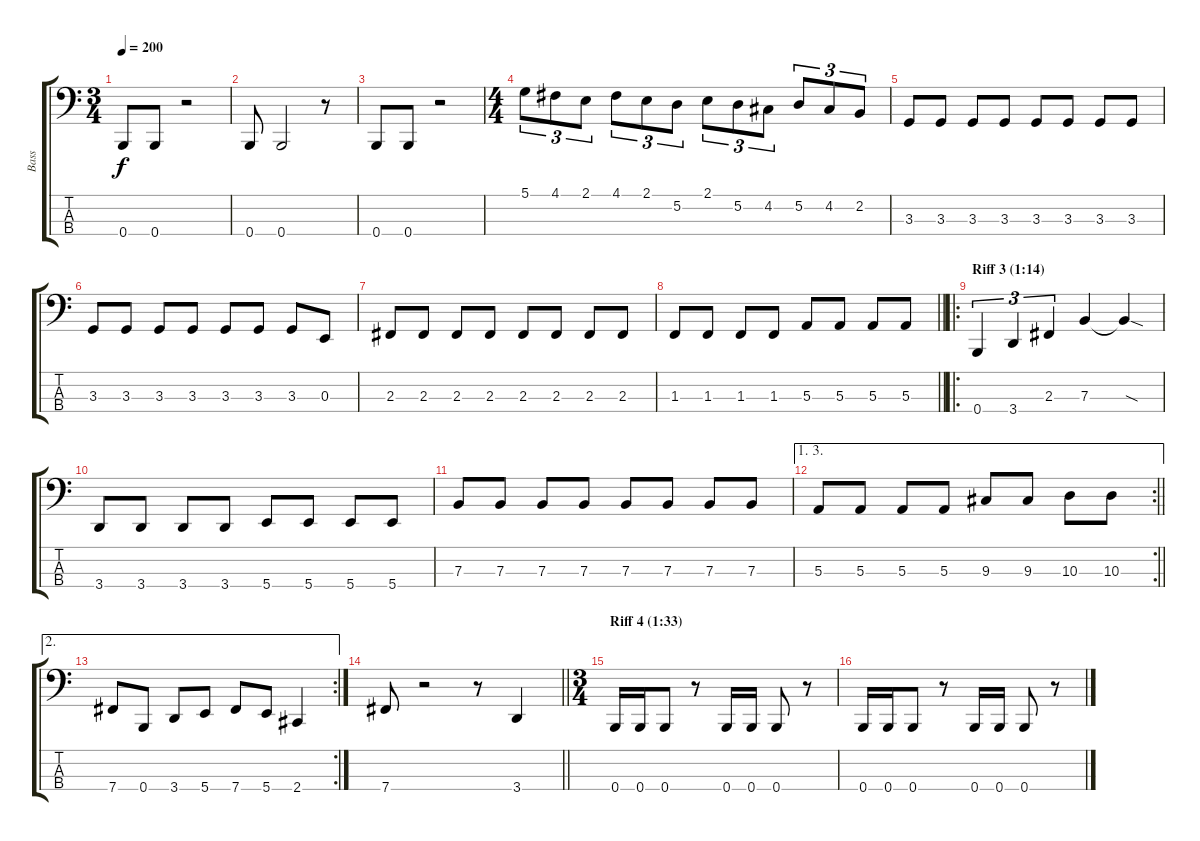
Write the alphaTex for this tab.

\track ("Bass" "Bass") {instrument electricbassfinger}
\staff {score tabs}
\tuning (D2 A1 E1 B0) {hide}
\ts (3 4)
\tempo 200
\clef f4
\ks c
0.4.8{dy f} 0.4.8 r.2 |
0.4.8 0.4.2 r.8 |
0.4.8 0.4.8 r.2 |
\ts (4 4)
5.1.8{tu (3 2)} 4.1.8{tu (3 2)} 2.1.8{tu (3 2)} 4.1.8{tu (3 2)} 2.1.8{tu (3 2)} 5.2.8{tu (3 2)} 2.1.8{tu (3 2)} 5.2.8{tu (3 2)} 4.2.8{tu (3 2)} 5.2.8{tu (3 2)} 4.2.8{tu (3 2)} 2.2.8{tu (3 2)} |
3.3.8 3.3.8 3.3.8 3.3.8 3.3.8 3.3.8 3.3.8 3.3.8 |
3.3.8 3.3.8 3.3.8 3.3.8 3.3.8 3.3.8 3.3.8 0.3.8 |
2.3.8 2.3.8 2.3.8 2.3.8 2.3.8 2.3.8 2.3.8 2.3.8 |
\barLineRight lightlight
1.3.8 1.3.8 1.3.8 1.3.8 5.3.8 5.3.8 5.3.8 5.3.8 |
\ro
\section ("" "Riff 3 (1:14)")
0.4.4{tu (3 2)} 3.4.4{tu (3 2)} 2.3.4{tu (3 2)} 7.3.4 7.3{sod t}.4 |
3.4.8 3.4.8 3.4.8 3.4.8 5.4.8 5.4.8 5.4.8 5.4.8 |
7.3.8 7.3.8 7.3.8 7.3.8 7.3.8 7.3.8 7.3.8 7.3.8 |
\ae (1 3)
\rc 2
\barLineRight lightlight
5.3.8 5.3.8 5.3.8 5.3.8 9.3.8 9.3.8 10.3.8 10.3.8 |
\ae 2
\rc 2
7.4.8 0.4.8 3.4.8 5.4.8 7.4.8 5.4.8 2.4.4 |
\barLineRight lightlight
7.4.8 r.2 r.8 3.4.4 |
\ts (3 4)
\section ("" "Riff 4 (1:33)")
0.4.16 0.4.16 0.4.8 r.8 0.4.16 0.4.16 0.4.8 r.8 |
0.4.16 0.4.16 0.4.8 r.8 0.4.16 0.4.16 0.4.8 r.8
